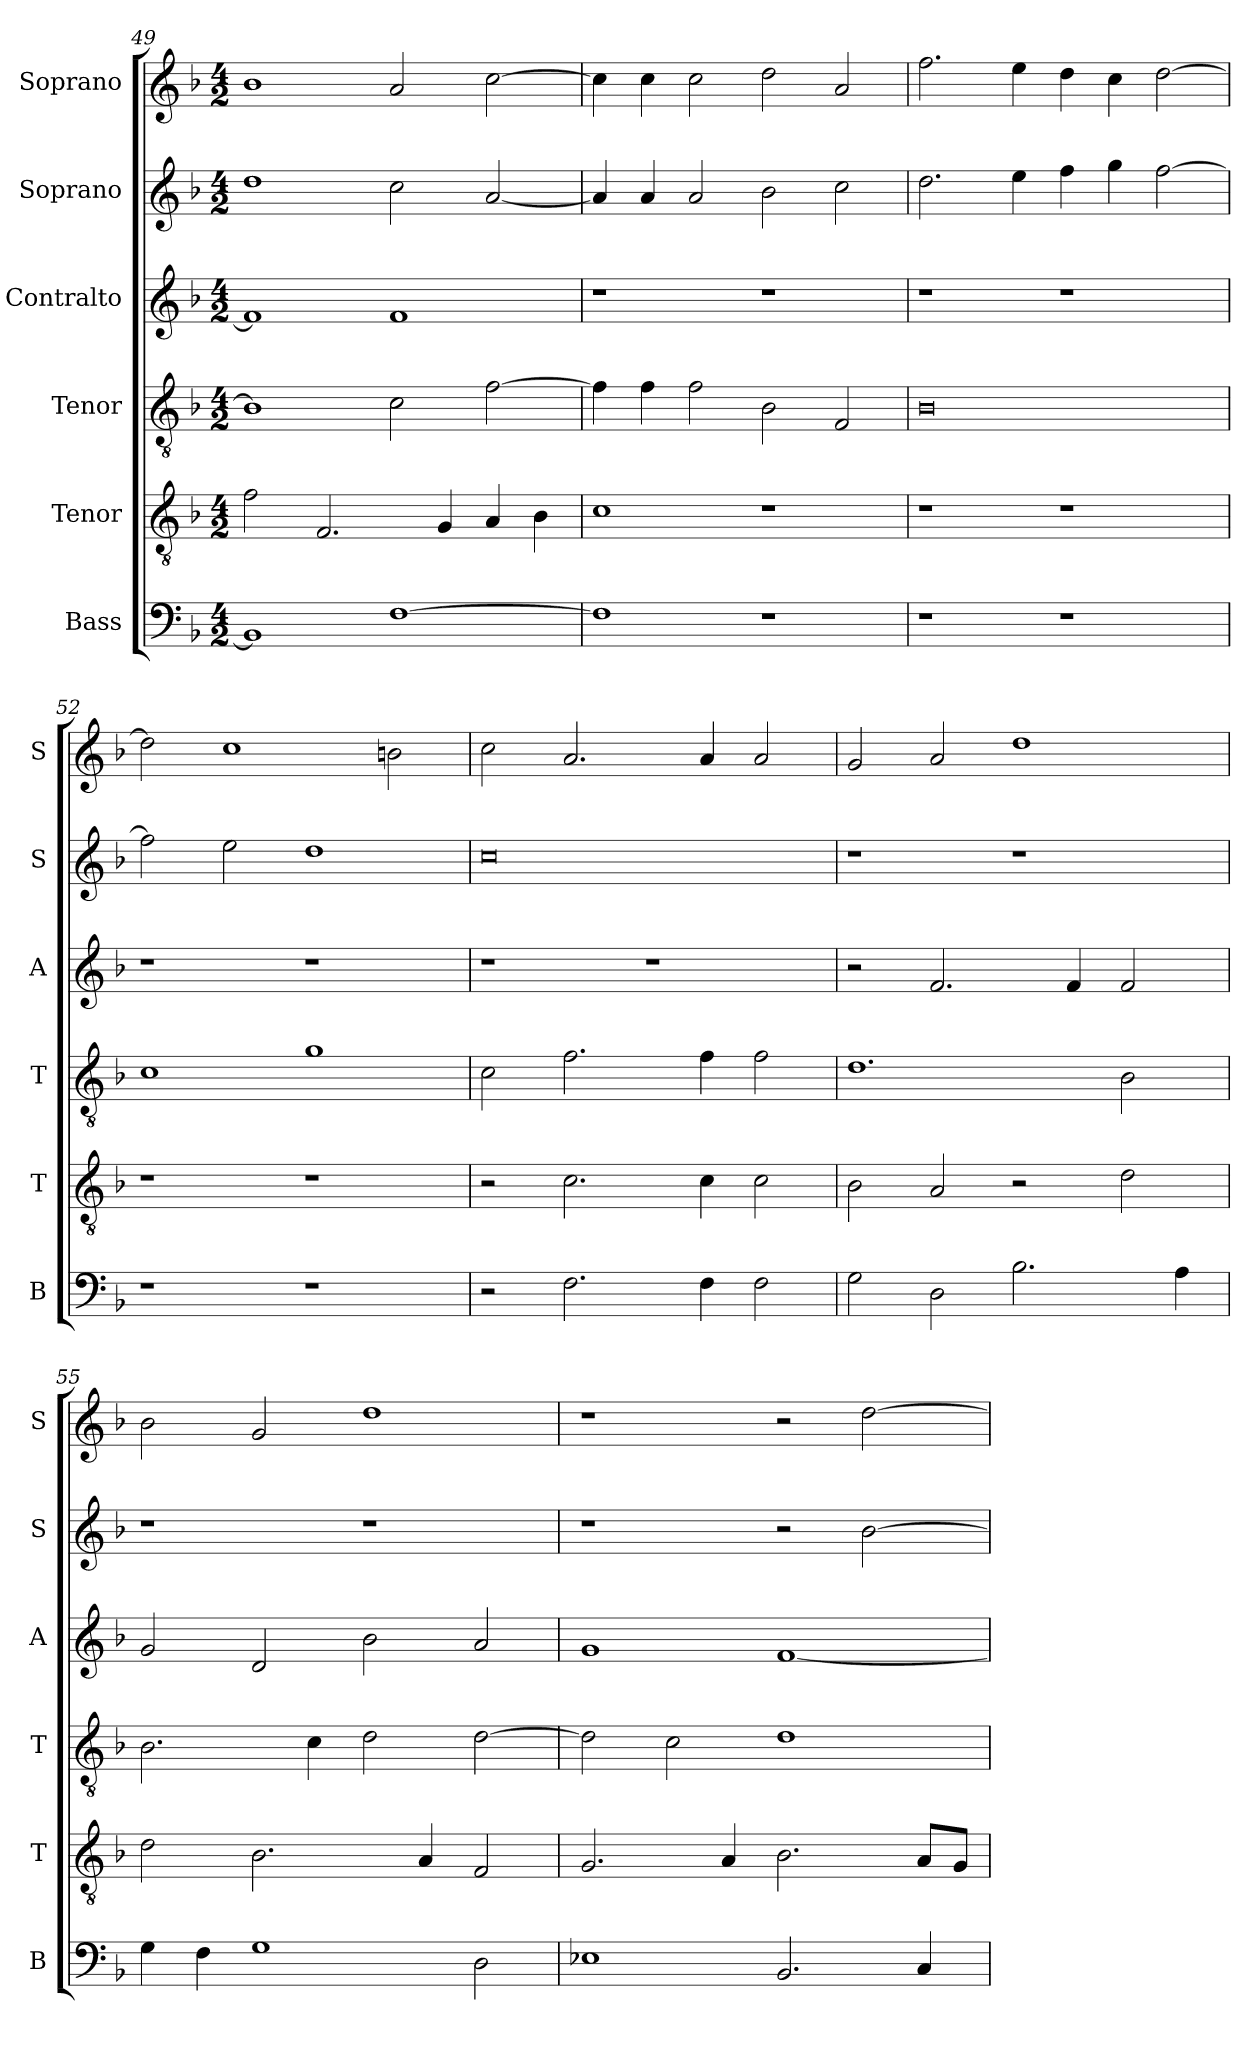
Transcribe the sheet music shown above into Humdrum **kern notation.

**kern	**kern	**kern	**kern	**kern	**kern
*part6	*part5	*part4	*part3	*part2	*part1
*staff6	*staff5	*staff4	*staff3	*staff2	*staff1
*I"Bass	*I"Tenor	*I"Tenor	*I"Contralto	*I"Soprano	*I"Soprano
*I'B	*I'T	*I'T	*I'A	*I'S	*I'S
*clefF4	*clefGv2	*clefGv2	*clefG2	*clefG2	*clefG2
*k[b-]	*k[b-]	*k[b-]	*k[b-]	*k[b-]	*k[b-]
*F:ion	*F:ion	*F:ion	*F:ion	*F:ion	*F:ion
*M4/2	*M4/2	*M4/2	*M4/2	*M4/2	*M4/2
=49	=49	=49	=49	=49	=49
1BB-]	2f	1B-]	1f]	1dd	1b-
.	2.F	.	.	.	.
[1F	.	2c	1f	2cc	2a
.	4G	.	.	.	.
.	4A	[2f	.	[2a	[2cc
.	4B-	.	.	.	.
=50	=50	=50	=50	=50	=50
1F]	1c	4f]	1r	4a]	4cc]
.	.	4f	.	4a	4cc
.	.	2f	.	2a	2cc
1r	1r	2B-	1r	2b-	2dd
.	.	2F	.	2cc	2a
=51	=51	=51	=51	=51	=51
1r	1r	0B-	1r	2.dd	2.ff
.	.	.	.	4ee	4ee
1r	1r	.	1r	4ff	4dd
.	.	.	.	4gg	4cc
.	.	.	.	[2ff	[2dd
=52	=52	=52	=52	=52	=52
1r	1r	1c	1r	2ff]	2dd]
.	.	.	.	2ee	1cc
1r	1r	1g	1r	1dd	.
.	.	.	.	.	2bn
=53	=53	=53	=53	=53	=53
2r	2r	2c	1r	0cc	2cc
2.F	2.c	2.f	.	.	2.a
.	.	.	1r	.	.
4F	4c	4f	.	.	4a
2F	2c	2f	.	.	2a
=54	=54	=54	=54	=54	=54
2G	2B-	1.d	2r	1r	2g
2D	2A	.	2.f	.	2a
2.B-	2r	.	.	1r	1dd
.	.	.	4f	.	.
.	2d	2B-	2f	.	.
4A	.	.	.	.	.
=55	=55	=55	=55	=55	=55
4G	2d	2.B-	2g	1r	2b-
4F	.	.	.	.	.
1G	2.B-	.	2d	.	2g
.	.	4c	.	.	.
.	.	2d	2b-	1r	1dd
.	4A	.	.	.	.
2D	2F	[2d	2a	.	.
=56	=56	=56	=56	=56	=56
1E-X	2.G	2d]	1g	1r	1r
.	.	2c	.	.	.
.	4A	.	.	.	.
2.BB-	2.B-	1d	[1f	2r	2r
.	.	.	.	[2b-	[2dd
4C	8A/L	.	.	.	.
.	8G/J	.	.	.	.
=	=	=	=	=	=
*-	*-	*-	*-	*-	*-
